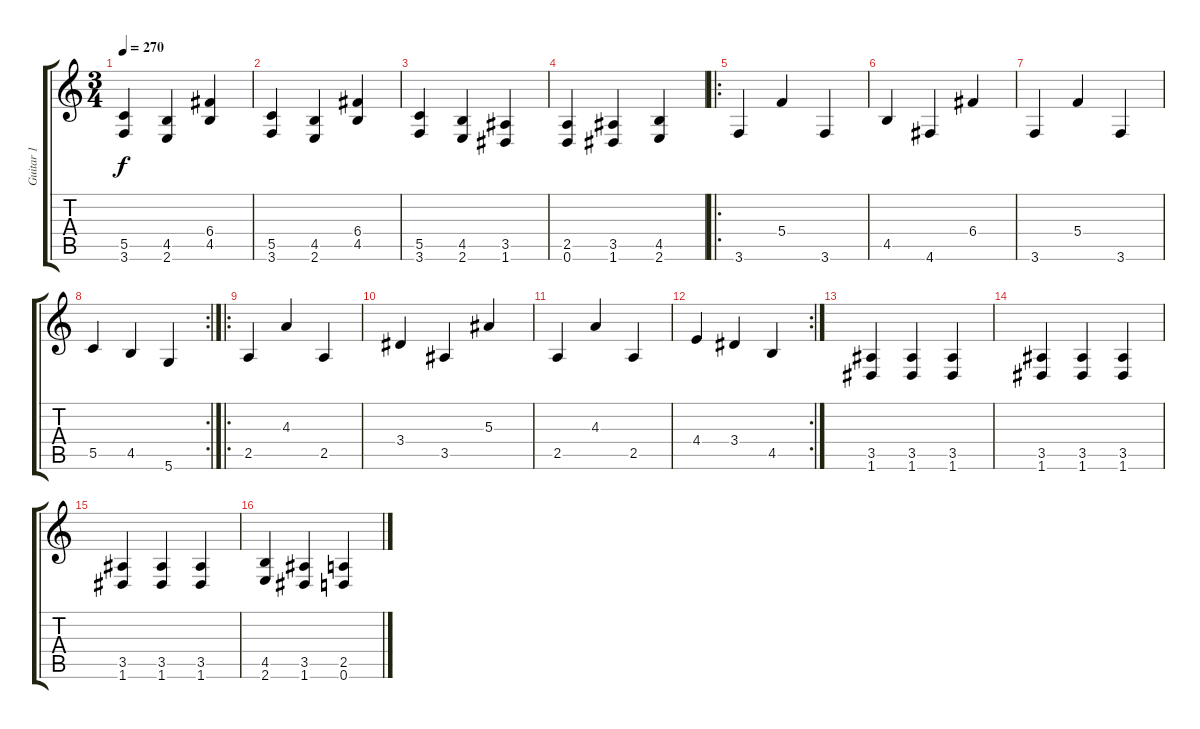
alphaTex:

\track ("Guitar 1" "Guitar 1") {instrument distortionguitar}
\staff {score tabs}
\tuning (D4 A3 F3 C3 G2 D2) {hide}
\ts (3 4)
\tempo 270
\clef g2
\ks c
(5.5 3.6).4{dy f} (4.5 2.6).4 (6.4 4.5).4 |
(5.5 3.6).4 (4.5 2.6).4 (6.4 4.5).4 |
(5.5 3.6).4 (4.5 2.6).4 (3.5 1.6).4 |
(2.5 0.6).4 (3.5 1.6).4 (4.5 2.6).4 |
\ro
3.6.4 5.4.4 3.6.4 |
4.5.4 4.6.4 6.4.4 |
3.6.4 5.4.4 3.6.4 |
\rc 2
5.5.4 4.5.4 5.6.4 |
\ro
2.5.4 4.3.4 2.5.4 |
3.4.4 3.5.4 5.3.4 |
2.5.4 4.3.4 2.5.4 |
\rc 2
4.4.4 3.4.4 4.5.4 |
(3.5 1.6).4 (3.5 1.6).4 (3.5 1.6).4 |
(3.5 1.6).4 (3.5 1.6).4 (3.5 1.6).4 |
(3.5 1.6).4 (3.5 1.6).4 (3.5 1.6).4 |
(4.5 2.6).4 (3.5 1.6).4 (2.5 0.6).4
